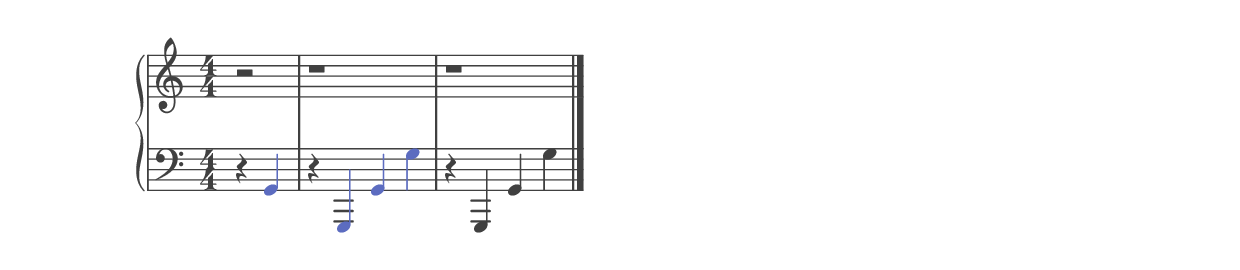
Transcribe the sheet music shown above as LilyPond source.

%% ----------------------------------------------------------------------------
%% Generated on: 2018 December 27
%% Note Name: G2
%% Octave: 2
%% Clef: bass
%% Filename: 031-23-2-bass-G2
%% ----------------------------------------------------------------------------

\version "2.19.82"

\include "../piano_note_colors.ly"

\header {
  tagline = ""
}

upper = {
  \clef treble
  \numericTimeSignature
  \override NoteHead.color = #colorized-note
  \override Stem.color = #colorized-note
  \override Accidental.color = #colorized-note
  % treble note in color
  r2
  % treble octave in color
  r1
  \override NoteHead.color = #default-black
  \override Stem.color = #default-black
  \override Accidental.color = #default-black
  % treble octave repeat in black
  r1
  \bar "|."
}

lower = {
  \clef bass
  \numericTimeSignature
  \override NoteHead.color = #colorized-note
  \override Stem.color = #colorized-note
  \override Accidental.color = #colorized-note
  % bass note in color
  r4 g,4
  % bass octave in color
  r4 g,,4 g,4 g4
  \override NoteHead.color = #default-black
  \override Stem.color = #default-black
  \override Accidental.color = #default-black
  % bass octave repeat in black
  r4 g,,4 g,4 g4
}

\score {
  \new PianoStaff <<
    \context Score
    \applyContext #(override-color-for-all-grobs default-black)
    \time 4/4
    \partial 2
    \new Staff = upper { \upper }
    \new Staff = lower { \lower }
  >>
  \layout { }
  \midi { }
}